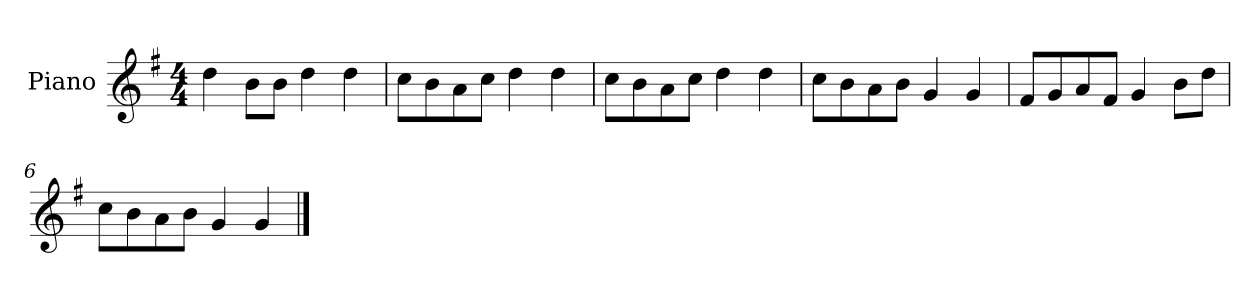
**kern
*part1
*staff1
*I"Piano
*I'P-no
*clefG2
*k[f#]
*M4/4
*MM90
=1
4dd\
8b\L
8b\J
4dd\
4dd\
=2
8cc\L
8b\
8a\
8cc\J
4dd\
4dd\
=3
8cc\L
8b\
8a\
8cc\J
4dd\
4dd\
=4
8cc\L
8b\
8a\
8b\J
4g/
4g/
=5
8f#/L
8g/
8a/
8f#/J
4g/
8b\L
8dd\J
=6
8cc\L
8b\
8a\
8b\J
4g/
4g/
==
*-
